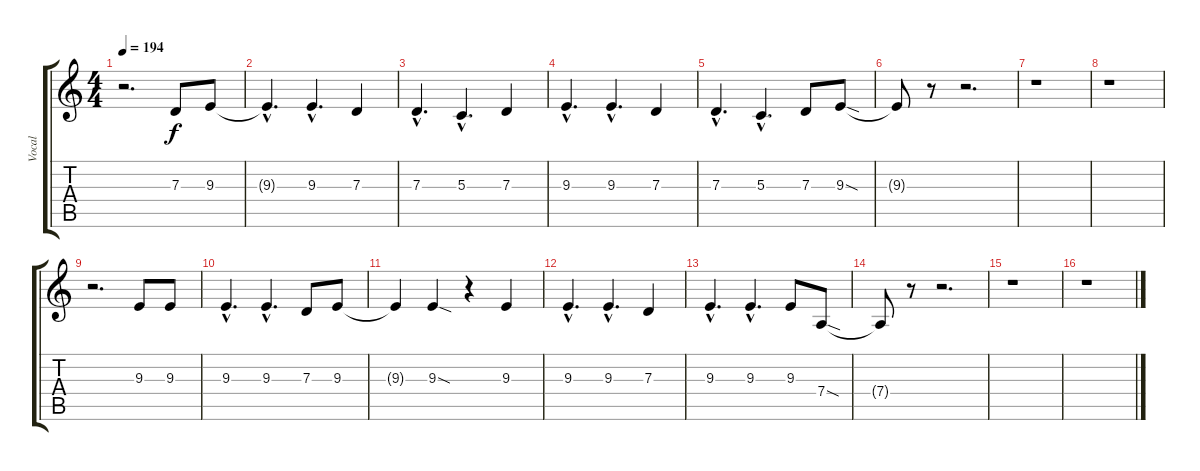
\track ("Vocal" "Vocal") {instrument oboe}
\staff {score tabs}
\tuning (E4 B3 G3 D3 A2 E2) {hide}
\ts (4 4)
\tempo 194
\clef g2
\ks c
r.2{d dy f} 7.3.8 9.3.8 |
9.3{hac t}.4{d} 9.3{hac}.4{d} 7.3.4 |
7.3{hac}.4{d} 5.3{hac}.4{d} 7.3.4 |
9.3{hac}.4{d} 9.3{hac}.4{d} 7.3.4 |
7.3{hac}.4{d} 5.3{hac}.4{d} 7.3.8 9.3{sod}.8 |
9.3{t}.8 r.8 r.2{d} |
r.1 |
r.1 |
r.2{d} 9.3.8 9.3.8 |
9.3{hac}.4{d} 9.3{hac}.4{d} 7.3.8 9.3.8 |
9.3{t}.4 9.3{sod}.4 r.4 9.3.4 |
9.3{hac}.4{d} 9.3{hac}.4{d} 7.3.4 |
9.3{hac}.4{d} 9.3{hac}.4{d} 9.3.8 7.4{sod}.8 |
7.4{t}.8 r.8 r.2{d} |
r.1 |
r.1
